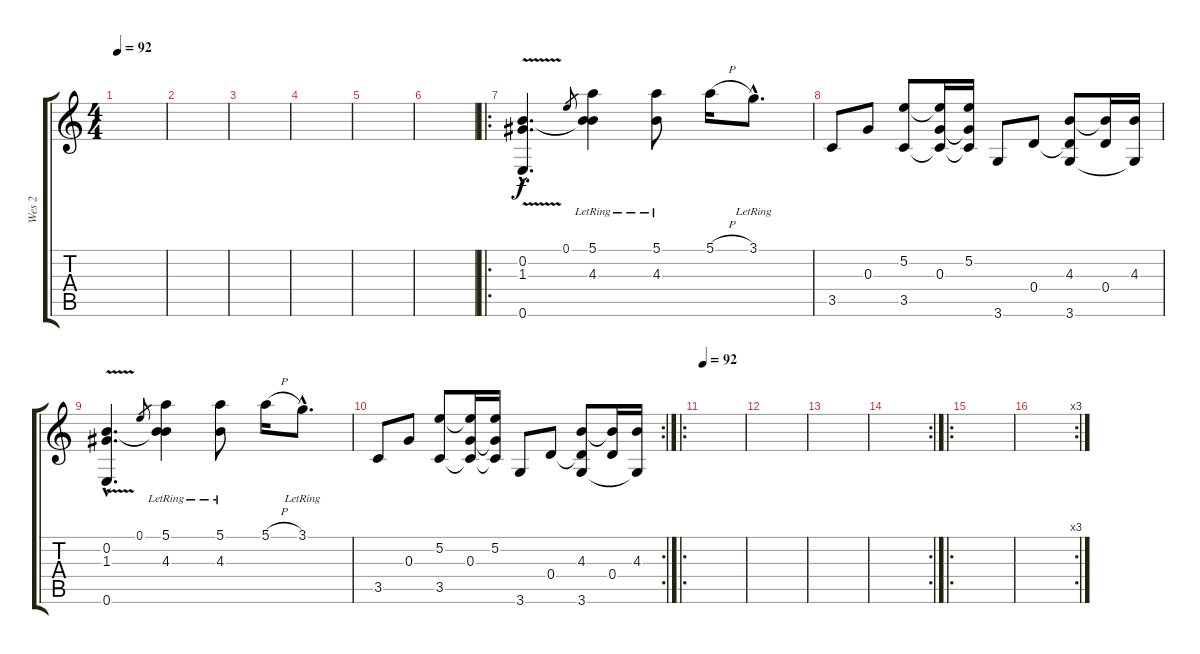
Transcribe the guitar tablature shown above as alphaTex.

\track ("Wes 2" "Wes 2") {instrument overdrivenguitar}
\staff {score tabs}
\tuning (E4 B3 G3 D3 A2 E2) {hide}
\ts (4 4)
\tempo 92
\clef g2
\ks c
|
|
|
|
|
|
\ro
(0.2{hac} 1.3{v hac} 0.6{hac}).4{d} 0.1.8{gr} (5.1{lr} 0.2{t} 4.3{lr}).4 (5.1{lr} 4.3{lr}).8 5.1{h}.16 3.1{hac lr}.8{d} |
3.5.8 0.3.8 (5.2 3.5).8 (5.2{t} 0.3 3.5{t}).16 (5.2 0.3{t} 3.5{t}).16 3.6.8 0.4.8 (4.3 0.4{t} 3.6).8 (4.3{t} 0.4).16 (4.3 3.6{t}).16 |
(0.2{hac} 1.3{v hac} 0.6{hac}).4{d} 0.1.8{gr} (5.1{lr} 0.2{t} 4.3{lr}).4 (5.1{lr} 4.3{lr}).8 5.1{h}.16 3.1{hac lr}.8{d} |
\rc 2
3.5.8 0.3.8 (5.2 3.5).8 (5.2{t} 0.3 3.5{t}).16 (5.2 0.3{t} 3.5{t}).16 3.6.8 0.4.8 (4.3 0.4{t} 3.6).8 (4.3{t} 0.4).16 (4.3 3.6{t}).16 |
\ro
\tempo 92
|
|
|
\rc 2
|
\ro
|
\rc 3
